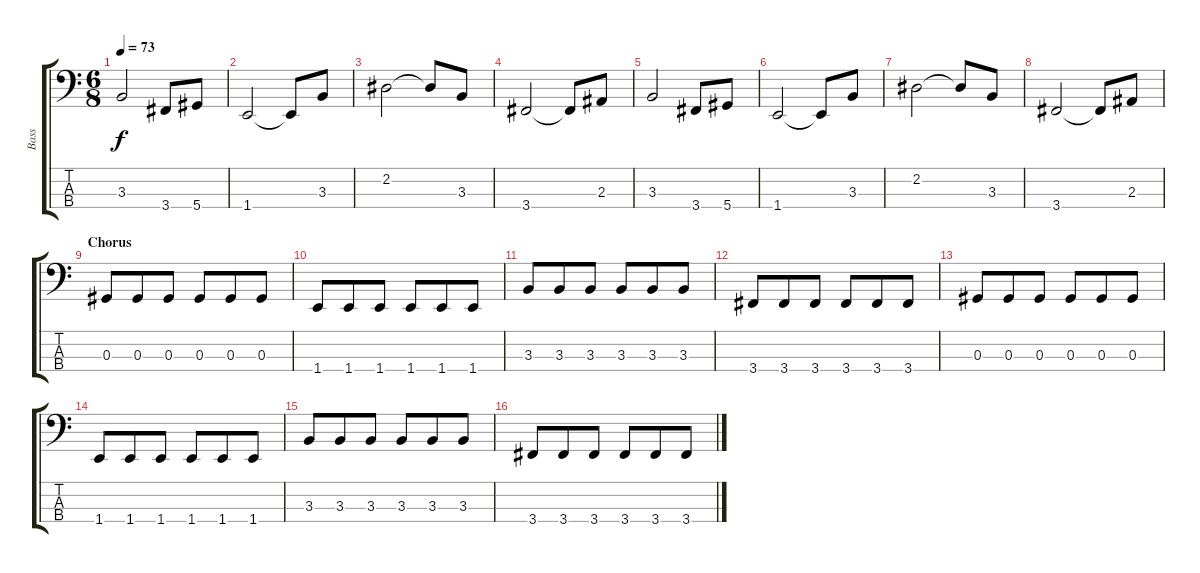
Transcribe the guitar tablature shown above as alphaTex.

\track ("Bass" "Bass") {instrument acousticguitarnylon}
\staff {score tabs}
\tuning (Gb2 Db2 Ab1 Eb1) {hide}
\ts (6 8)
\tempo 73
\clef f4
\ks c
3.3.2{dy f} 3.4.8 5.4.8 |
1.4.2 1.4{t}.8 3.3.8 |
2.2.2 2.2{t}.8 3.3.8 |
3.4.2 3.4{t}.8 2.3.8 |
3.3.2 3.4.8 5.4.8 |
1.4.2 1.4{t}.8 3.3.8 |
2.2.2 2.2{t}.8 3.3.8 |
3.4.2 3.4{t}.8 2.3.8 |
\section ("" "Chorus")
0.3.8 0.3.8 0.3.8 0.3.8 0.3.8 0.3.8 |
1.4.8 1.4.8 1.4.8 1.4.8 1.4.8 1.4.8 |
3.3.8 3.3.8 3.3.8 3.3.8 3.3.8 3.3.8 |
3.4.8 3.4.8 3.4.8 3.4.8 3.4.8 3.4.8 |
0.3.8 0.3.8 0.3.8 0.3.8 0.3.8 0.3.8 |
1.4.8 1.4.8 1.4.8 1.4.8 1.4.8 1.4.8 |
3.3.8 3.3.8 3.3.8 3.3.8 3.3.8 3.3.8 |
3.4.8 3.4.8 3.4.8 3.4.8 3.4.8 3.4.8
